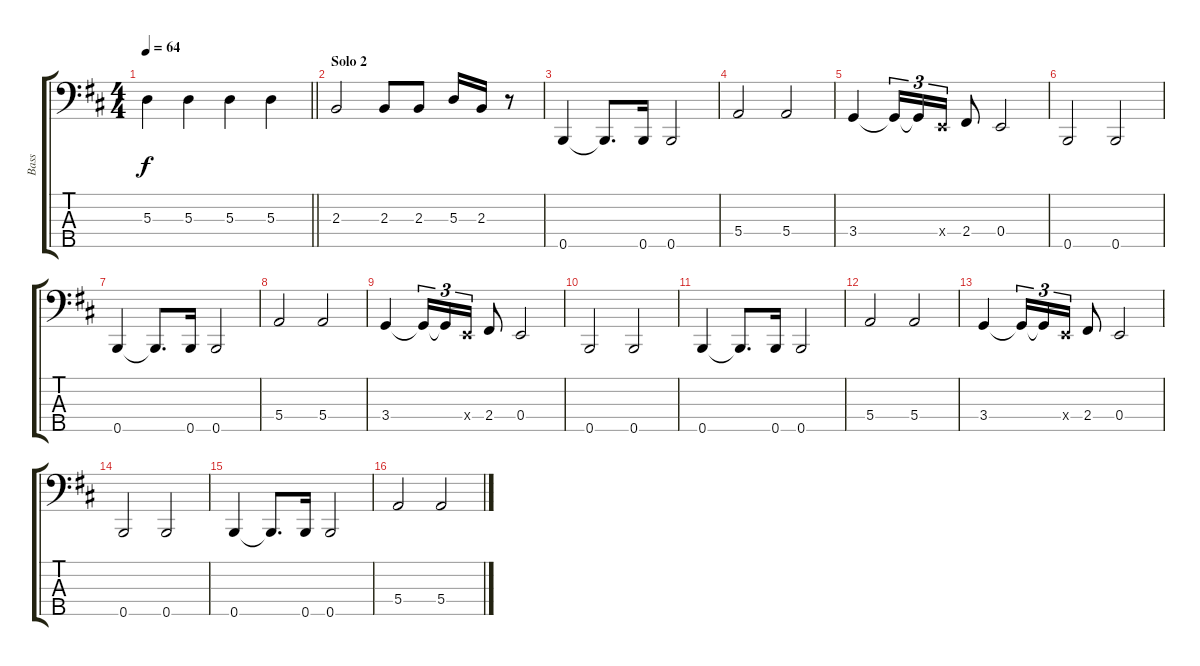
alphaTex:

\track ("Bass" "Bass") {instrument electricbasspick}
\staff {score tabs}
\tuning (G2 D2 A1 E1 B0) {hide}
\ts (4 4)
\tempo 64
\clef f4
\barLineRight lightlight
\ks d
5.3.4{dy f instrument electricbasspick} 5.3.4 5.3.4 5.3.4 |
\section ("" "Solo 2")
2.3.2 2.3.8 2.3.8 5.3.16 2.3.16 r.8 |
0.5.4 0.5{t}.8{d} 0.5.16 0.5.2 |
5.4.2 5.4.2 |
3.4.4 3.4{t}.16{tu (3 2)} 3.4{t}.16{tu (3 2)} 0.4{x}.16{tu (3 2)} 2.4.8 0.4.2 |
0.5.2 0.5.2 |
0.5.4 0.5{t}.8{d} 0.5.16 0.5.2 |
5.4.2 5.4.2 |
3.4.4 3.4{t}.16{tu (3 2)} 3.4{t}.16{tu (3 2)} 0.4{x}.16{tu (3 2)} 2.4.8 0.4.2 |
0.5.2 0.5.2 |
0.5.4 0.5{t}.8{d} 0.5.16 0.5.2 |
5.4.2 5.4.2 |
3.4.4 3.4{t}.16{tu (3 2)} 3.4{t}.16{tu (3 2)} 0.4{x}.16{tu (3 2)} 2.4.8 0.4.2 |
0.5.2 0.5.2 |
0.5.4 0.5{t}.8{d} 0.5.16 0.5.2 |
5.4.2 5.4.2
